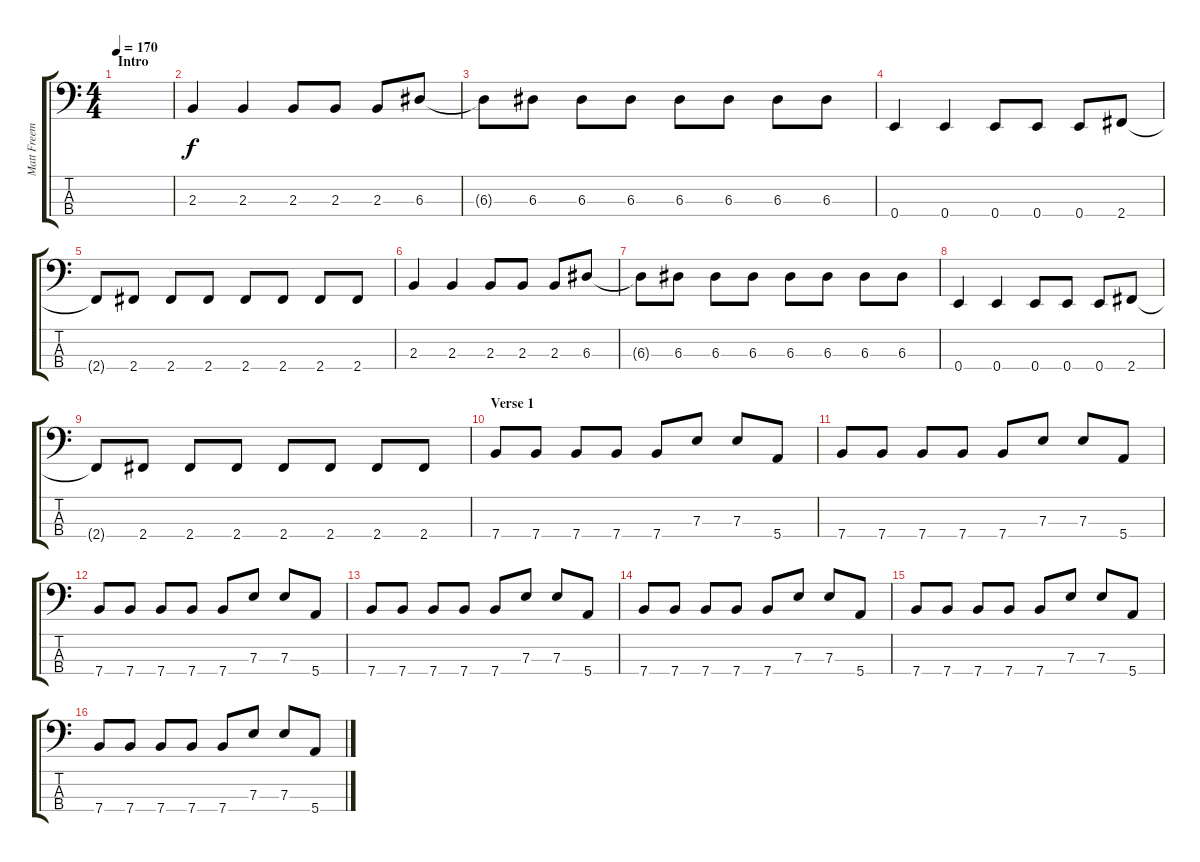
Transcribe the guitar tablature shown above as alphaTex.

\track ("Matt Freeman" "Matt Freem") {instrument electricbasspick}
\staff {score tabs}
\tuning (G2 D2 A1 E1) {hide}
\ts (4 4)
\section ("" "Intro")
\tempo 170
\clef f4
\ks c
|
2.3.4 2.3.4 2.3.8 2.3.8 2.3.8 6.3.8 |
6.3{t}.8 6.3.8 6.3.8 6.3.8 6.3.8 6.3.8 6.3.8 6.3.8 |
0.4.4 0.4.4 0.4.8 0.4.8 0.4.8 2.4.8 |
2.4{t}.8 2.4.8 2.4.8 2.4.8 2.4.8 2.4.8 2.4.8 2.4.8 |
2.3.4 2.3.4 2.3.8 2.3.8 2.3.8 6.3.8 |
6.3{t}.8 6.3.8 6.3.8 6.3.8 6.3.8 6.3.8 6.3.8 6.3.8 |
0.4.4 0.4.4 0.4.8 0.4.8 0.4.8 2.4.8 |
2.4{t}.8 2.4.8 2.4.8 2.4.8 2.4.8 2.4.8 2.4.8 2.4.8 |
\section ("" "Verse 1")
7.4.8 7.4.8 7.4.8 7.4.8 7.4.8 7.3.8 7.3.8 5.4.8 |
7.4.8 7.4.8 7.4.8 7.4.8 7.4.8 7.3.8 7.3.8 5.4.8 |
7.4.8 7.4.8 7.4.8 7.4.8 7.4.8 7.3.8 7.3.8 5.4.8 |
7.4.8 7.4.8 7.4.8 7.4.8 7.4.8 7.3.8 7.3.8 5.4.8 |
7.4.8 7.4.8 7.4.8 7.4.8 7.4.8 7.3.8 7.3.8 5.4.8 |
7.4.8 7.4.8 7.4.8 7.4.8 7.4.8 7.3.8 7.3.8 5.4.8 |
7.4.8 7.4.8 7.4.8 7.4.8 7.4.8 7.3.8 7.3.8 5.4.8
